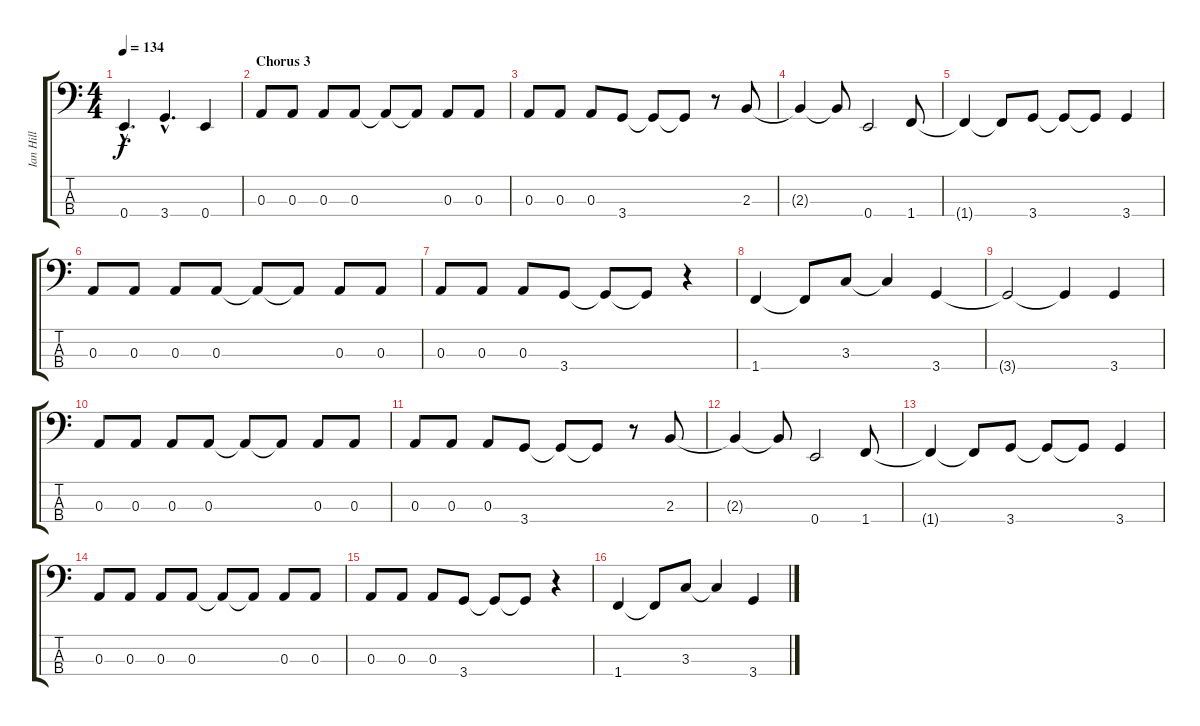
\track ("Ian Hill" "Ian Hill") {instrument electricbasspick}
\staff {score tabs}
\tuning (G2 D2 A1 E1) {hide}
\ts (4 4)
\tempo 134
\clef f4
\ks c
0.4{hac}.4{d dy f} 3.4{hac}.4{d} 0.4.4 |
\section ("" "Chorus 3")
0.3.8 0.3.8 0.3.8 0.3.8 0.3{t}.8 0.3{t}.8 0.3.8 0.3.8 |
0.3.8 0.3.8 0.3.8 3.4.8 3.4{t}.8 3.4{t}.8 r.8 2.3.8 |
2.3{t}.4 2.3{t}.8 0.4.2 1.4.8 |
1.4{t}.4 1.4{t}.8 3.4.8 3.4{t}.8 3.4{t}.8 3.4.4 |
0.3.8 0.3.8 0.3.8 0.3.8 0.3{t}.8 0.3{t}.8 0.3.8 0.3.8 |
0.3.8 0.3.8 0.3.8 3.4.8 3.4{t}.8 3.4{t}.8 r.4 |
1.4.4 1.4{t}.8 3.3.8 3.3{t}.4 3.4.4 |
3.4{t}.2 3.4{t}.4 3.4.4 |
0.3.8 0.3.8 0.3.8 0.3.8 0.3{t}.8 0.3{t}.8 0.3.8 0.3.8 |
0.3.8 0.3.8 0.3.8 3.4.8 3.4{t}.8 3.4{t}.8 r.8 2.3.8 |
2.3{t}.4 2.3{t}.8 0.4.2 1.4.8 |
1.4{t}.4 1.4{t}.8 3.4.8 3.4{t}.8 3.4{t}.8 3.4.4 |
0.3.8 0.3.8 0.3.8 0.3.8 0.3{t}.8 0.3{t}.8 0.3.8 0.3.8 |
0.3.8 0.3.8 0.3.8 3.4.8 3.4{t}.8 3.4{t}.8 r.4 |
1.4.4 1.4{t}.8 3.3.8 3.3{t}.4 3.4.4
